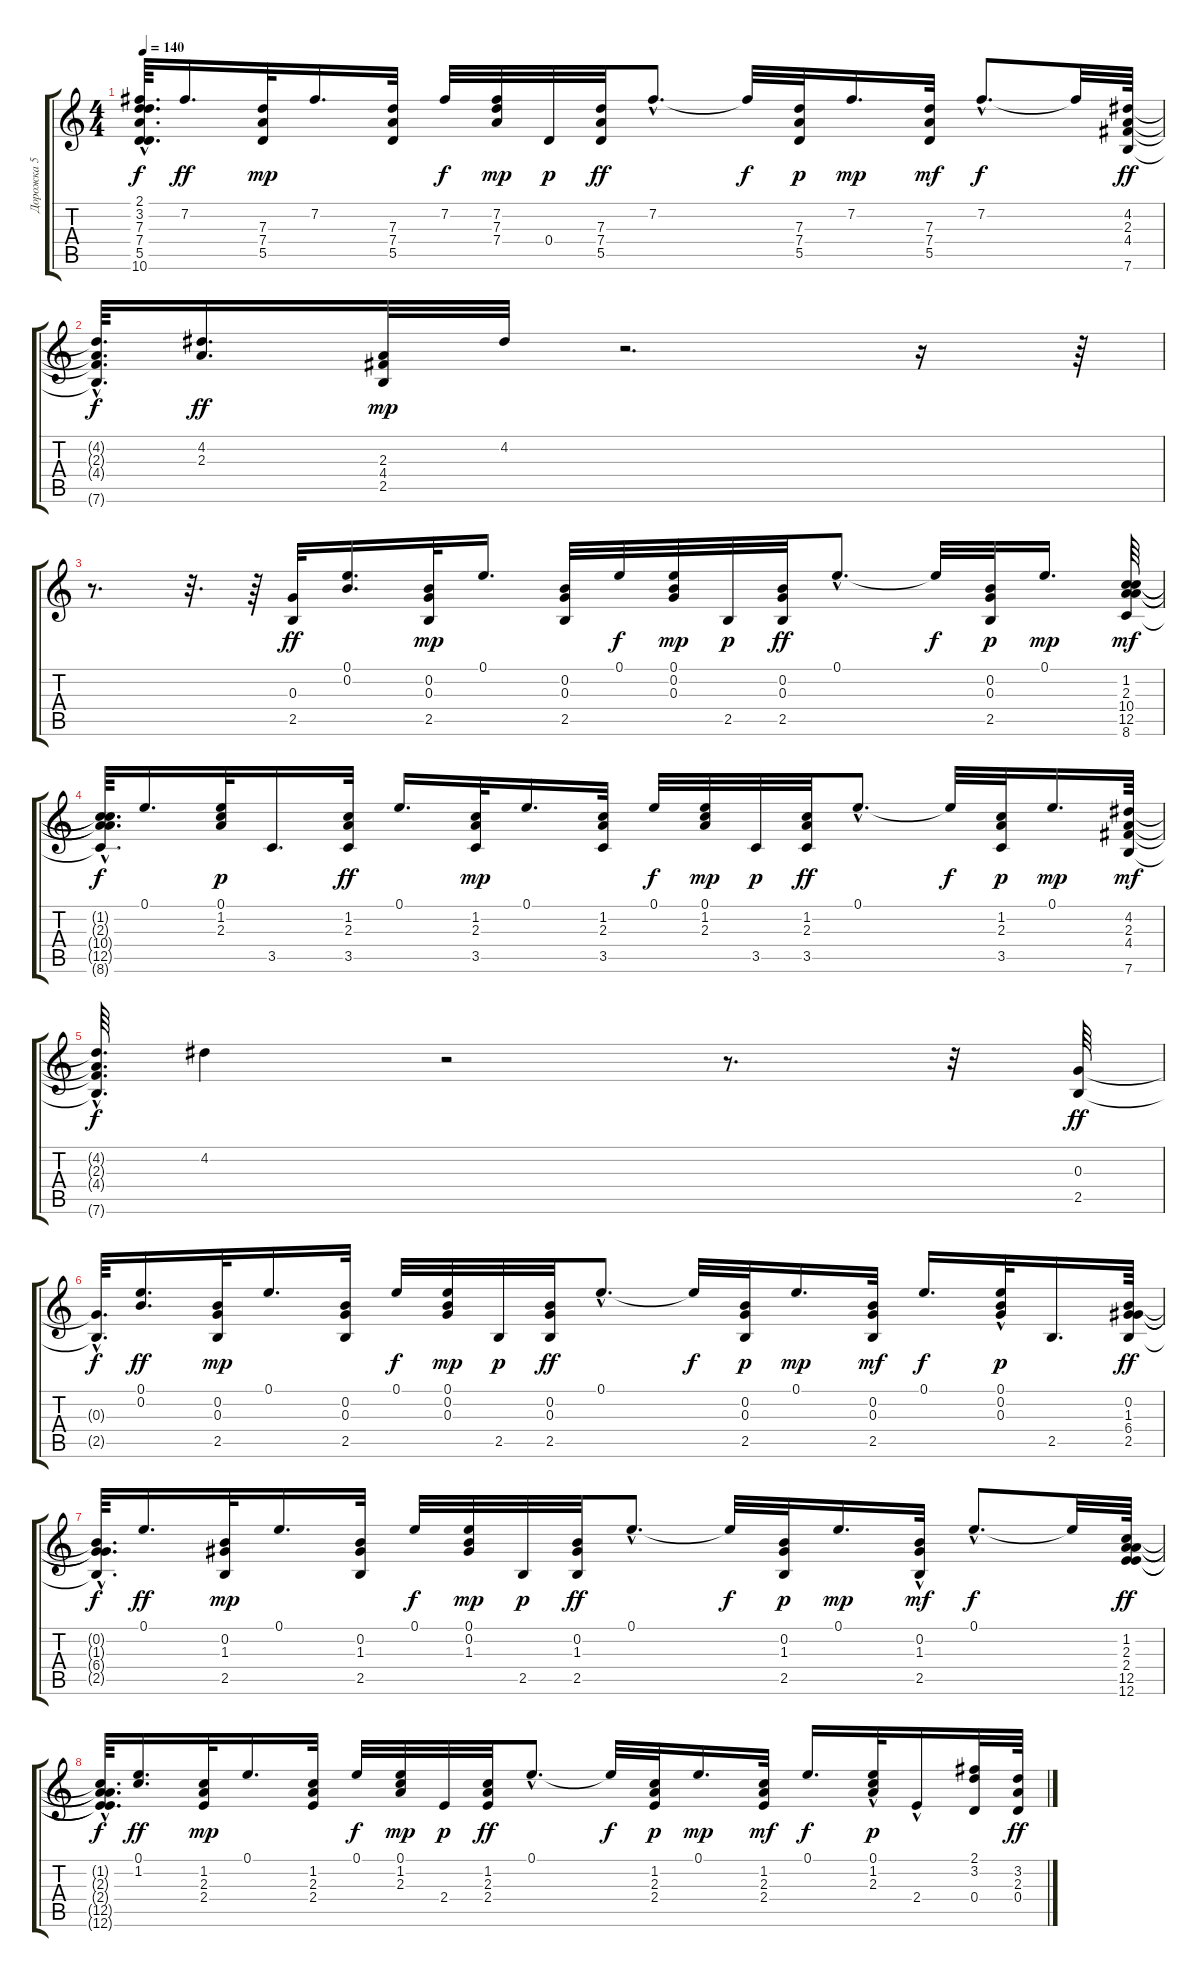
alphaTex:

\track ("Дорожка 5" "Дорожка 5") {instrument acousticguitarsteel}
\staff {score tabs}
\tuning (E4 B3 G3 D3 A2 E2) {hide}
\ts (4 4)
\tempo 140
\clef g2
\ks c
(2.1{t} 3.2{t} 7.3{hac t} 7.4{hac t} 5.5{t} 10.6{hac t}).64{d dy f} 7.2.16{d dy ff} (7.3 7.4 5.5).32{dy mp} 7.2.16{d} (7.3 7.4 5.5).32 7.2.32{dy f} (7.2 7.3 7.4).32{dy mp} 0.4.32{dy p} (7.3 7.4 5.5).32{dy ff} 7.2{hac}.8{d} 7.2{t}.32{dy f} (7.3 7.4 5.5).32{dy p} 7.2.16{d dy mp} (7.3 7.4 5.5).32{dy mf} 7.2{hac}.8{d dy f} 7.2{t}.32 (4.2 2.3 4.4 7.6).64{dy ff} |
(4.2{t} 2.3{t} 4.4{hac t} 7.6{hac t}).64{d dy f} (4.2 2.3).16{d dy ff} (2.3 4.4 2.5).32{dy mp} 4.2.32 r.2{d} r.16 r.64 |
r.8{d} r.32{d} r.64 (0.3 2.5).32{dy ff volume 8} (0.1 0.2).16{d} (0.2 0.3 2.5).32{dy mp} 0.1.16{d} (0.2 0.3 2.5).32 0.1.32{dy f} (0.1 0.2 0.3).32{dy mp} 2.5.32{dy p} (0.2 0.3 2.5).32{dy ff} 0.1{hac}.8{d} 0.1{t}.32{dy f} (0.2 0.3 2.5).32{dy p} 0.1.16{d dy mp} (1.2 2.3 10.4 12.5 8.6).64{dy mf} |
(1.2{t} 2.3{t} 10.4{hac t} 12.5{hac t} 8.6{hac t}).64{d dy f} 0.1.16{d} (0.1 1.2 2.3).32{dy p} 3.5.16{d} (1.2 2.3 3.5).32{dy ff} 0.1.16{d} (1.2 2.3 3.5).32{dy mp} 0.1.16{d} (1.2 2.3 3.5).32 0.1.32{dy f} (0.1 1.2 2.3).32{dy mp} 3.5.32{dy p} (1.2 2.3 3.5).32{dy ff} 0.1{hac}.8{d} 0.1{t}.32{dy f} (1.2 2.3 3.5).32{dy p} 0.1.16{d dy mp} (4.2 2.3 4.4 7.6).64{dy mf} |
(4.2{t} 2.3{t} 4.4{hac t} 7.6{hac t}).64{d dy f} 4.2.4 r.2 r.8{d} r.32 (0.3 2.5).64{dy ff} |
(0.3{hac t} 2.5{hac t}).64{d dy f} (0.1 0.2).16{d dy ff} (0.2 0.3 2.5).32{dy mp} 0.1.16{d} (0.2 0.3 2.5).32 0.1.32{dy f} (0.1 0.2 0.3).32{dy mp} 2.5.32{dy p} (0.2 0.3 2.5).32{dy ff} 0.1{hac}.8{d} 0.1{t}.32{dy f} (0.2 0.3 2.5).32{dy p} 0.1.16{d dy mp} (0.2 0.3 2.5).32{dy mf} 0.1.16{d dy f} (0.1 0.2 0.3{hac}).32{dy p} 2.5.16{d} (0.2 1.3 6.4 2.5).64{dy ff} |
(0.2{hac t} 1.3{t} 6.4{hac t} 2.5{hac t}).64{d dy f} 0.1.16{d dy ff} (0.2 1.3 2.5).32{dy mp} 0.1.16{d} (0.2 1.3 2.5).32 0.1.32{dy f} (0.1 0.2 1.3).32{dy mp} 2.5.32{dy p} (0.2 1.3 2.5).32{dy ff} 0.1{hac}.8{d} 0.1{t}.32{dy f} (0.2 1.3 2.5).32{dy p} 0.1.16{d dy mp} (0.2{hac} 1.3 2.5).32{dy mf} 0.1{hac}.8{d dy f} 0.1{t}.32 (1.2 2.3 2.4 12.5 12.6).64{dy ff} |
(1.2{t} 2.3{t} 2.4{t} 12.5{hac t} 12.6{hac t}).64{d dy f} (0.1 1.2).16{d dy ff} (1.2 2.3 2.4).32{dy mp} 0.1.16{d} (1.2 2.3 2.4).32 0.1.32{dy f} (0.1 1.2 2.3).32{dy mp} 2.4.32{dy p} (1.2 2.3 2.4).32{dy ff} 0.1{hac}.8{d} 0.1{t}.32{dy f} (1.2 2.3 2.4).32{dy p} 0.1.16{d dy mp} (1.2 2.3 2.4).32{dy mf} 0.1.16{d dy f} (0.1{hac} 1.2{hac} 2.3).32{dy p} 2.4{hac}.16 (2.1 3.2 0.4).32 (3.2 2.3 0.4).64{dy ff}
